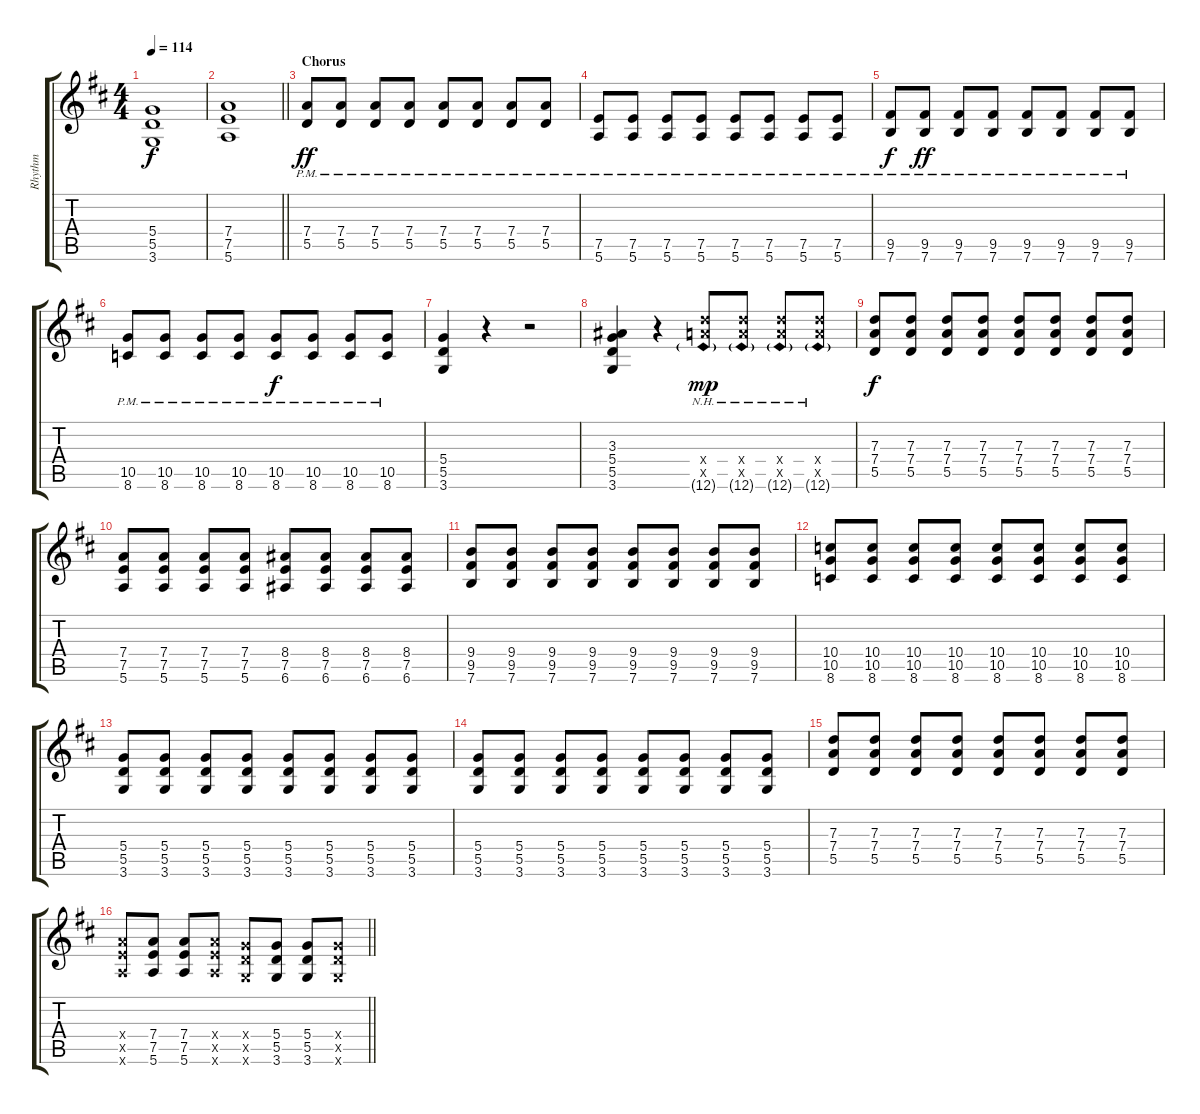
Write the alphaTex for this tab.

\track ("Rhythm" "Rhythm") {instrument overdrivenguitar}
\staff {score tabs}
\tuning (E4 B3 G3 D3 A2 E2) {hide}
\ts (4 4)
\tempo 114
\clef g2
\ks d
(5.4 5.5 3.6).1{dy f} |
\barLineRight lightlight
(7.4 7.5 5.6).1 |
\section ("" "Chorus")
(7.4{pm} 5.5{pm}).8{dy ff} (7.4{pm} 5.5{pm}).8 (7.4{pm} 5.5{pm}).8 (7.4{pm} 5.5{pm}).8 (7.4{pm} 5.5{pm}).8 (7.4{pm} 5.5{pm}).8 (7.4{pm} 5.5{pm}).8 (7.4{pm} 5.5{pm}).8 |
(7.5{pm} 5.6{pm}).8 (7.5{pm} 5.6{pm}).8 (7.5{pm} 5.6{pm}).8 (7.5{pm} 5.6{pm}).8 (7.5{pm} 5.6{pm}).8 (7.5{pm} 5.6{pm}).8 (7.5{pm} 5.6{pm}).8 (7.5{pm} 5.6{pm}).8 |
(9.5{pm} 7.6{pm}).8{dy f} (9.5{pm} 7.6{pm}).8{dy ff} (9.5{pm} 7.6{pm}).8 (9.5{pm} 7.6{pm}).8 (9.5{pm} 7.6{pm}).8 (9.5{pm} 7.6{pm}).8 (9.5{pm} 7.6{pm}).8 (9.5{pm} 7.6{pm}).8 |
(10.5{pm} 8.6{pm}).8 (10.5{pm} 8.6{pm}).8 (10.5{pm} 8.6{pm}).8 (10.5{pm} 8.6{pm}).8 (10.5{pm} 8.6{pm}).8{dy f} (10.5{pm} 8.6{pm}).8 (10.5{pm} 8.6{pm}).8 (10.5{pm} 8.6{pm}).8 |
(5.4 5.5 3.6).4 r.4 r.2 |
(3.3 5.4 5.5 3.6).4 r.4 (12.4{x} 12.5{x} 12.6{nh g}).8{dy mp} (12.4{x} 12.5{x} 12.6{nh g}).8 (12.4{x} 12.5{x} 12.6{nh g}).8 (12.4{x} 12.5{x} 12.6{nh g}).8 |
(7.3 7.4 5.5).8{dy f} (7.3 7.4 5.5).8 (7.3 7.4 5.5).8 (7.3 7.4 5.5).8 (7.3 7.4 5.5).8 (7.3 7.4 5.5).8 (7.3 7.4 5.5).8 (7.3 7.4 5.5).8 |
(7.4 7.5 5.6).8 (7.4 7.5 5.6).8 (7.4 7.5 5.6).8 (7.4 7.5 5.6).8 (8.4 7.5 6.6).8 (8.4 7.5 6.6).8 (8.4 7.5 6.6).8 (8.4 7.5 6.6).8 |
(9.4 9.5 7.6).8 (9.4 9.5 7.6).8 (9.4 9.5 7.6).8 (9.4 9.5 7.6).8 (9.4 9.5 7.6).8 (9.4 9.5 7.6).8 (9.4 9.5 7.6).8 (9.4 9.5 7.6).8 |
(10.4 10.5 8.6).8 (10.4 10.5 8.6).8 (10.4 10.5 8.6).8 (10.4 10.5 8.6).8 (10.4 10.5 8.6).8 (10.4 10.5 8.6).8 (10.4 10.5 8.6).8 (10.4 10.5 8.6).8 |
(5.4 5.5 3.6).8 (5.4 5.5 3.6).8 (5.4 5.5 3.6).8 (5.4 5.5 3.6).8 (5.4 5.5 3.6).8 (5.4 5.5 3.6).8 (5.4 5.5 3.6).8 (5.4 5.5 3.6).8 |
(5.4 5.5 3.6).8 (5.4 5.5 3.6).8 (5.4 5.5 3.6).8 (5.4 5.5 3.6).8 (5.4 5.5 3.6).8 (5.4 5.5 3.6).8 (5.4 5.5 3.6).8 (5.4 5.5 3.6).8 |
(7.3 7.4 5.5).8 (7.3 7.4 5.5).8 (7.3 7.4 5.5).8 (7.3 7.4 5.5).8 (7.3 7.4 5.5).8 (7.3 7.4 5.5).8 (7.3 7.4 5.5).8 (7.3 7.4 5.5).8 |
\barLineRight lightlight
(7.4{x} 7.5{x} 5.6{x}).8 (7.4 7.5 5.6).8 (7.4 7.5 5.6).8 (7.4{x} 7.5{x} 5.6{x}).8 (5.4{x} 5.5{x} 3.6{x}).8 (5.4 5.5 3.6).8 (5.4 5.5 3.6).8 (5.4{x} 5.5{x} 3.6{x}).8
